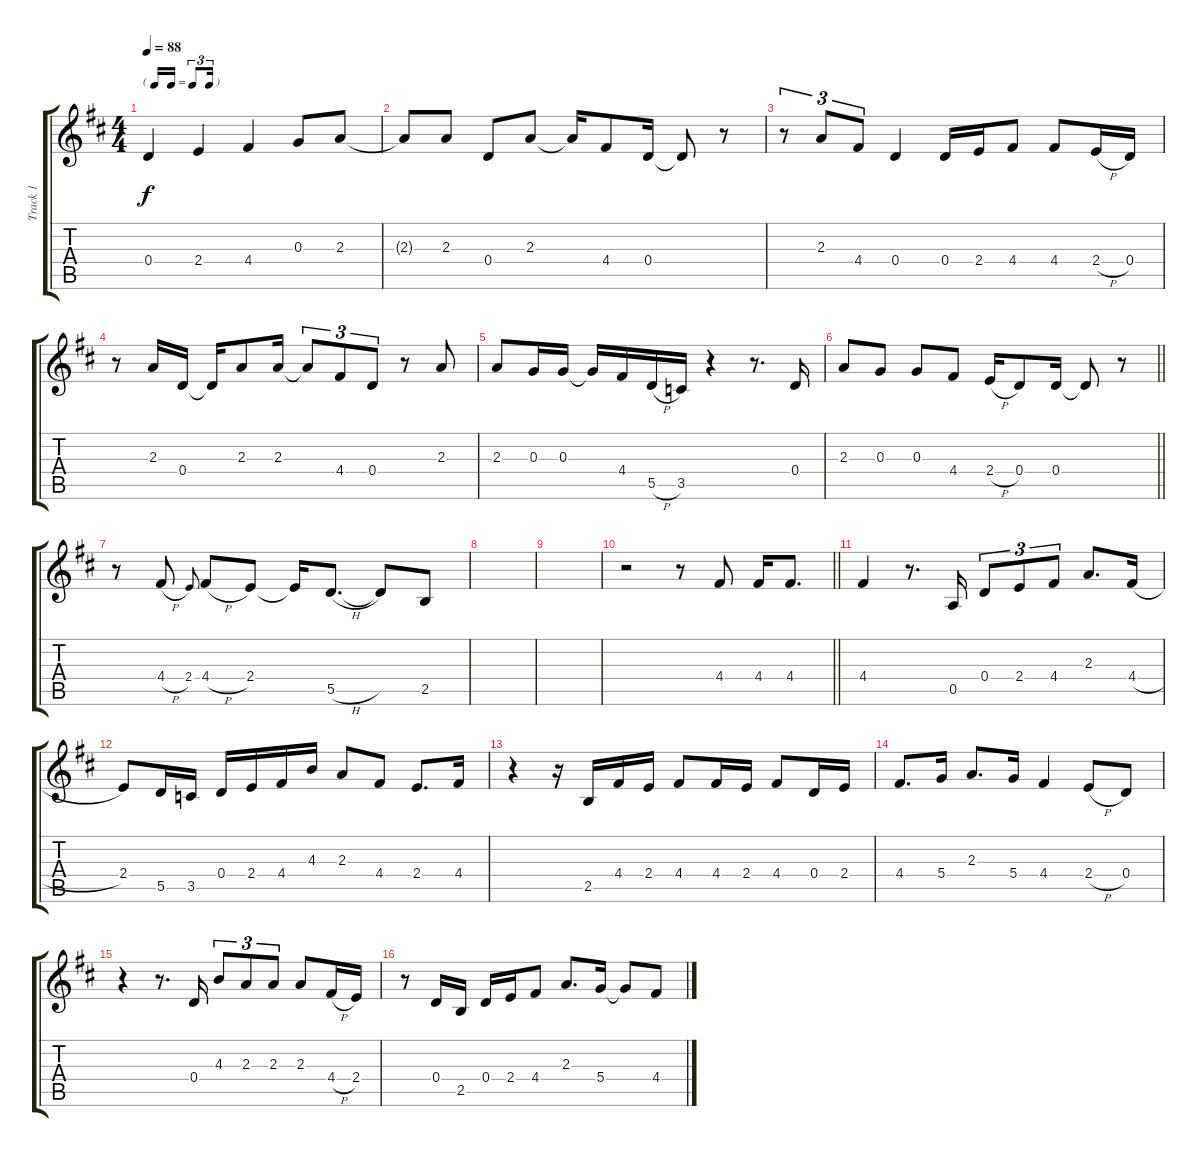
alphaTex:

\track ("Track 1" "Track 1") {instrument electricguitarjazz}
\staff {score tabs}
\tuning (E4 B3 G3 D3 A2 E2) {hide}
\ts (4 4)
\tf triplet16th
\tempo 88
\clef g2
\ks d
0.4.4{dy f} 2.4.4 4.4.4 0.3.8 2.3.8 |
2.3{t}.8 2.3.8 0.4.8 2.3.8 2.3{t}.16 4.4.8 0.4.16 0.4{t}.8 r.8 |
r.8{tu (3 2)} 2.3.8{tu (3 2)} 4.4.8{tu (3 2)} 0.4.4 0.4.16 2.4.16 4.4.8 4.4.8 2.4{h}.16 0.4.16 |
r.8 2.3.16 0.4.16 0.4{t}.16 2.3.8 2.3.16 2.3{t}.8{tu (3 2)} 4.4.8{tu (3 2)} 0.4.8{tu (3 2)} r.8 2.3.8 |
2.3.8 0.3.16 0.3.16 0.3{t}.16 4.4.16 5.5{h}.16 3.5.16 r.4 r.8{d} 0.4.16 |
\barLineRight lightlight
2.3.8 0.3.8 0.3.8 4.4.8 2.4{h}.16 0.4.8 0.4.16 0.4{t}.8 r.8 |
r.8 4.4{h}.8 2.4.8{gr onbeat} 4.4{h}.8 2.4.8 2.4{t}.16 5.5{h}.8{d} 5.5{t}.8 2.5.8 |
|
|
\barLineRight lightlight
r.2 r.8 4.4.8 4.4.16 4.4.8{d} |
4.4.4 r.8{d} 0.5.16 0.4.8{tu (3 2)} 2.4.8{tu (3 2)} 4.4.8{tu (3 2)} 2.3.8{d} 4.4{h}.16 |
2.4.8 5.5.16 3.5.16 0.4.16 2.4.16 4.4.16 4.3.16 2.3.8 4.4.8 2.4.8{d} 4.4.16 |
r.4 r.16 2.5.16 4.4.16 2.4.16 4.4.8 4.4.16 2.4.16 4.4.8 0.4.16 2.4.16 |
4.4.8{d} 5.4.16 2.3.8{d} 5.4.16 4.4.4 2.4{h}.8 0.4.8 |
r.4 r.8{d} 0.4.16 4.3.8{tu (3 2)} 2.3.8{tu (3 2)} 2.3.8{tu (3 2)} 2.3.8 4.4{h}.16 2.4.16 |
r.8 0.4.16 2.5.16 0.4.16 2.4.16 4.4.8 2.3.8{d} 5.4.16 5.4{t}.8 4.4.8
